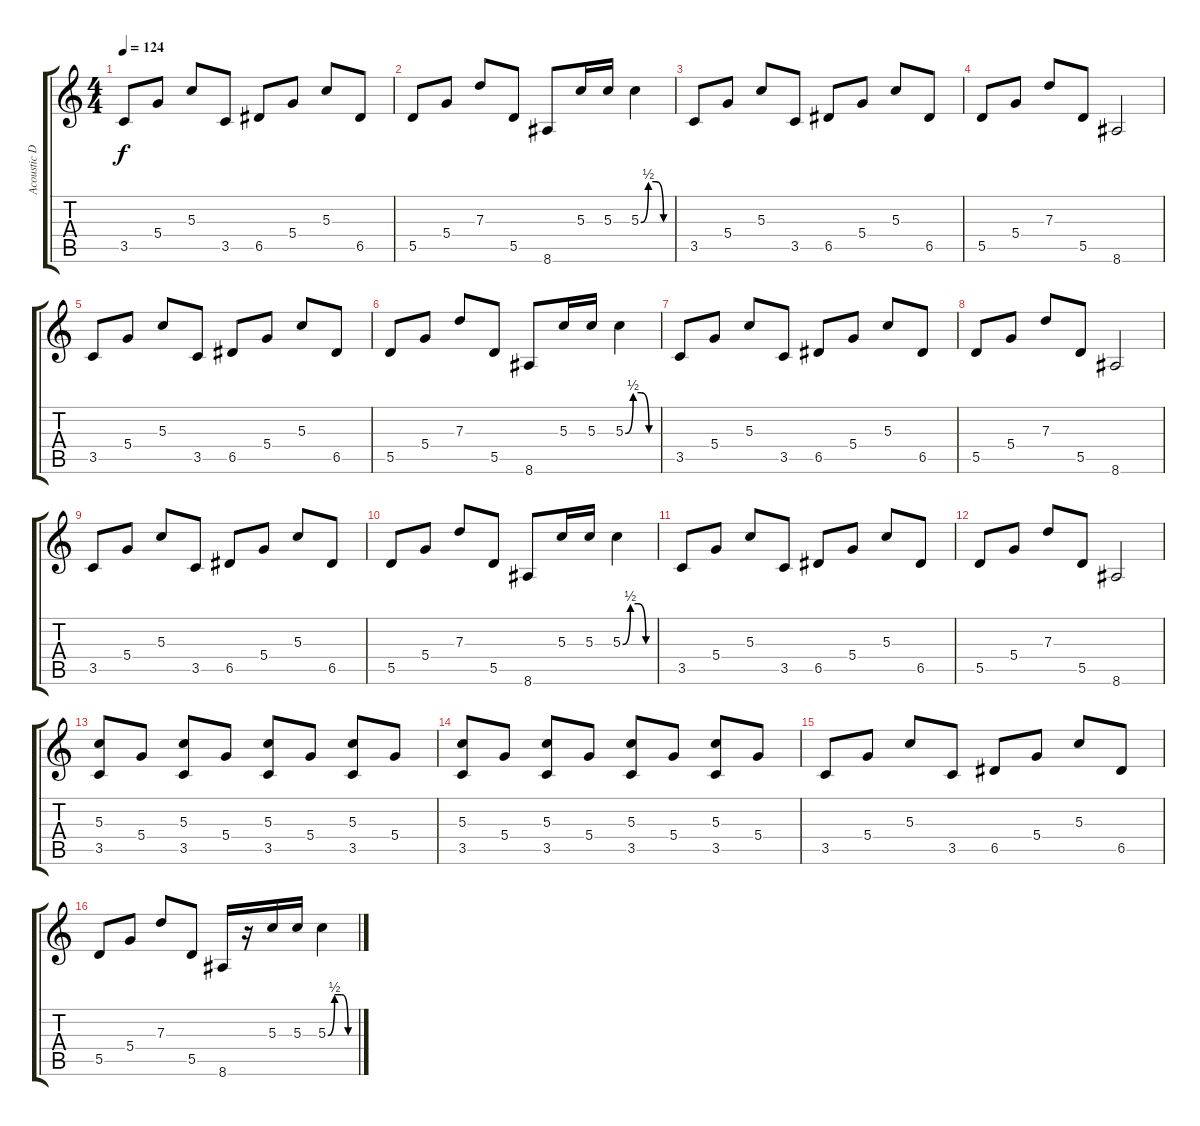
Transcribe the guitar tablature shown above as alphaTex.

\track ("Acoustic D" "Acoustic D") {instrument acousticguitarsteel}
\staff {score tabs}
\tuning (E4 B3 G3 D3 A2 D2) {hide}
\ts (4 4)
\tempo 124
\clef g2
\ks c
3.5.8{dy f instrument acousticguitarsteel} 5.4.8 5.3.8 3.5.8 6.5.8 5.4.8 5.3.8 6.5.8 |
5.5.8 5.4.8 7.3.8 5.5.8 8.6.8 5.3.16 5.3.16 5.3{be (custom 0 0 15 2 30 2 45 0 60 0)}.4 |
3.5.8 5.4.8 5.3.8 3.5.8 6.5.8 5.4.8 5.3.8 6.5.8 |
5.5.8 5.4.8 7.3.8 5.5.8 8.6.2 |
3.5.8 5.4.8 5.3.8 3.5.8 6.5.8 5.4.8 5.3.8 6.5.8 |
5.5.8 5.4.8 7.3.8 5.5.8 8.6.8 5.3.16 5.3.16 5.3{be (custom 0 0 15 2 30 2 45 0 60 0)}.4 |
3.5.8 5.4.8 5.3.8 3.5.8 6.5.8 5.4.8 5.3.8 6.5.8 |
5.5.8 5.4.8 7.3.8 5.5.8 8.6.2 |
3.5.8 5.4.8 5.3.8 3.5.8 6.5.8 5.4.8 5.3.8 6.5.8 |
5.5.8 5.4.8 7.3.8 5.5.8 8.6.8 5.3.16 5.3.16 5.3{be (custom 0 0 15 2 30 2 45 0 60 0)}.4 |
3.5.8 5.4.8 5.3.8 3.5.8 6.5.8 5.4.8 5.3.8 6.5.8 |
5.5.8 5.4.8 7.3.8 5.5.8 8.6.2 |
(5.3 3.5).8 5.4.8 (5.3 3.5).8 5.4.8 (5.3 3.5).8 5.4.8 (5.3 3.5).8 5.4.8 |
(5.3 3.5).8 5.4.8 (5.3 3.5).8 5.4.8 (5.3 3.5).8 5.4.8 (5.3 3.5).8 5.4.8 |
3.5.8 5.4.8 5.3.8 3.5.8 6.5.8 5.4.8 5.3.8 6.5.8 |
5.5.8 5.4.8 7.3.8 5.5.8 8.6.16 r.16 5.3.16 5.3.16 5.3{be (custom 0 0 15 2 30 2 45 0 60 0)}.4
